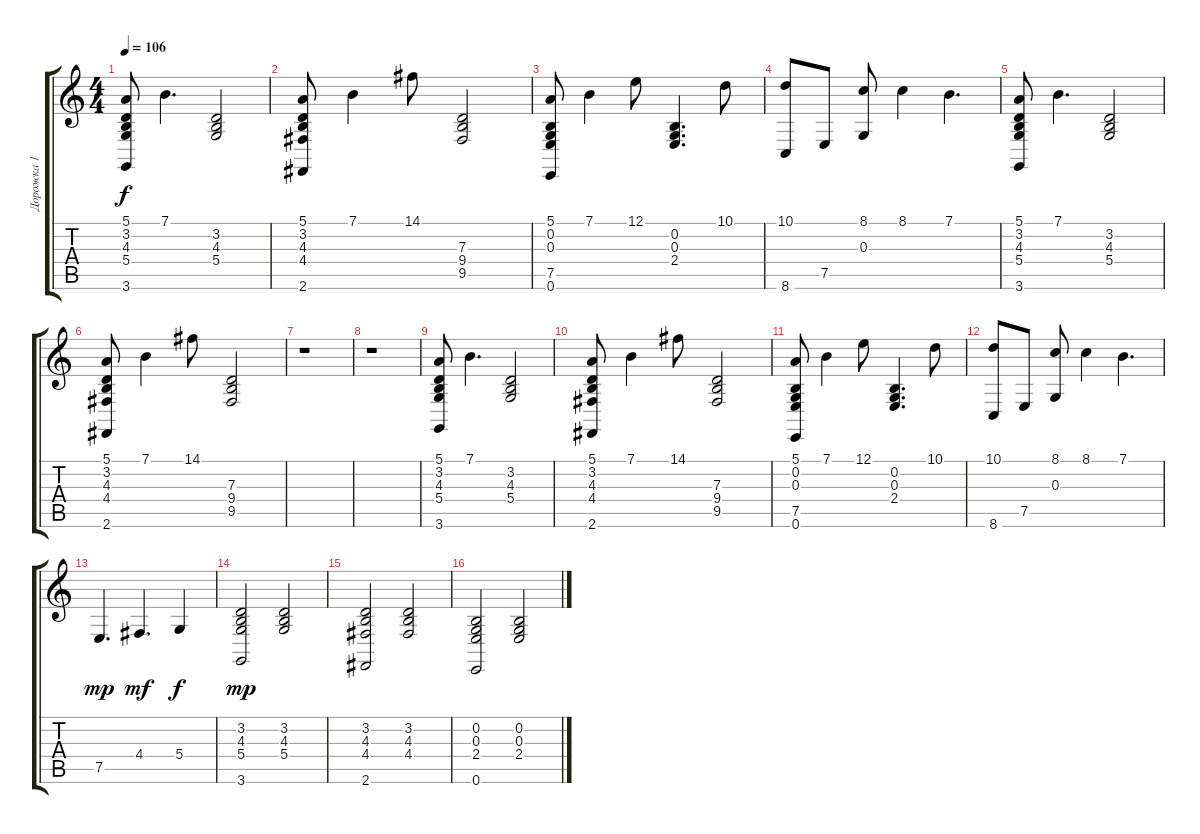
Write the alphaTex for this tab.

\track ("Дорожка 1" "Дорожка 1") {instrument acousticgrandpiano}
\staff {score tabs}
\tuning (E4 B3 G3 D3 A2 E2) {hide}
\ts (4 4)
\tempo 106
\clef g2
\ks c
(5.1 3.2 4.3 5.4 3.6).8{dy f} 7.1.4{d} (3.2 4.3 5.4).2 |
(5.1 3.2 4.3 4.4 2.6).8 7.1.4 14.1.8 (7.3 9.4 9.5).2 |
(5.1 0.2 0.3 7.5 0.6).8 7.1.4 12.1.8 (0.2 0.3 2.4).4{d} 10.1.8 |
(10.1 8.6).8 7.5.8 (8.1 0.3).8 8.1.4 7.1.4{d} |
(5.1 3.2 4.3 5.4 3.6).8 7.1.4{d} (3.2 4.3 5.4).2 |
(5.1 3.2 4.3 4.4 2.6).8 7.1.4 14.1.8 (7.3 9.4 9.5).2 |
r.1 |
r.1 |
(5.1 3.2 4.3 5.4 3.6).8 7.1.4{d} (3.2 4.3 5.4).2 |
(5.1 3.2 4.3 4.4 2.6).8 7.1.4 14.1.8 (7.3 9.4 9.5).2 |
(5.1 0.2 0.3 7.5 0.6).8 7.1.4 12.1.8 (0.2 0.3 2.4).4{d} 10.1.8 |
(10.1 8.6).8 7.5.8 (8.1 0.3).8 8.1.4 7.1.4{d} |
7.5.4{d dy mp} 4.4.4{d dy mf} 5.4.4{dy f} |
(3.2 4.3 5.4 3.6).2{dy mp} (3.2 4.3 5.4).2 |
(3.2 4.3 4.4 2.6).2 (3.2 4.3 4.4).2 |
(0.2 0.3 2.4 0.6).2 (0.2 0.3 2.4).2
